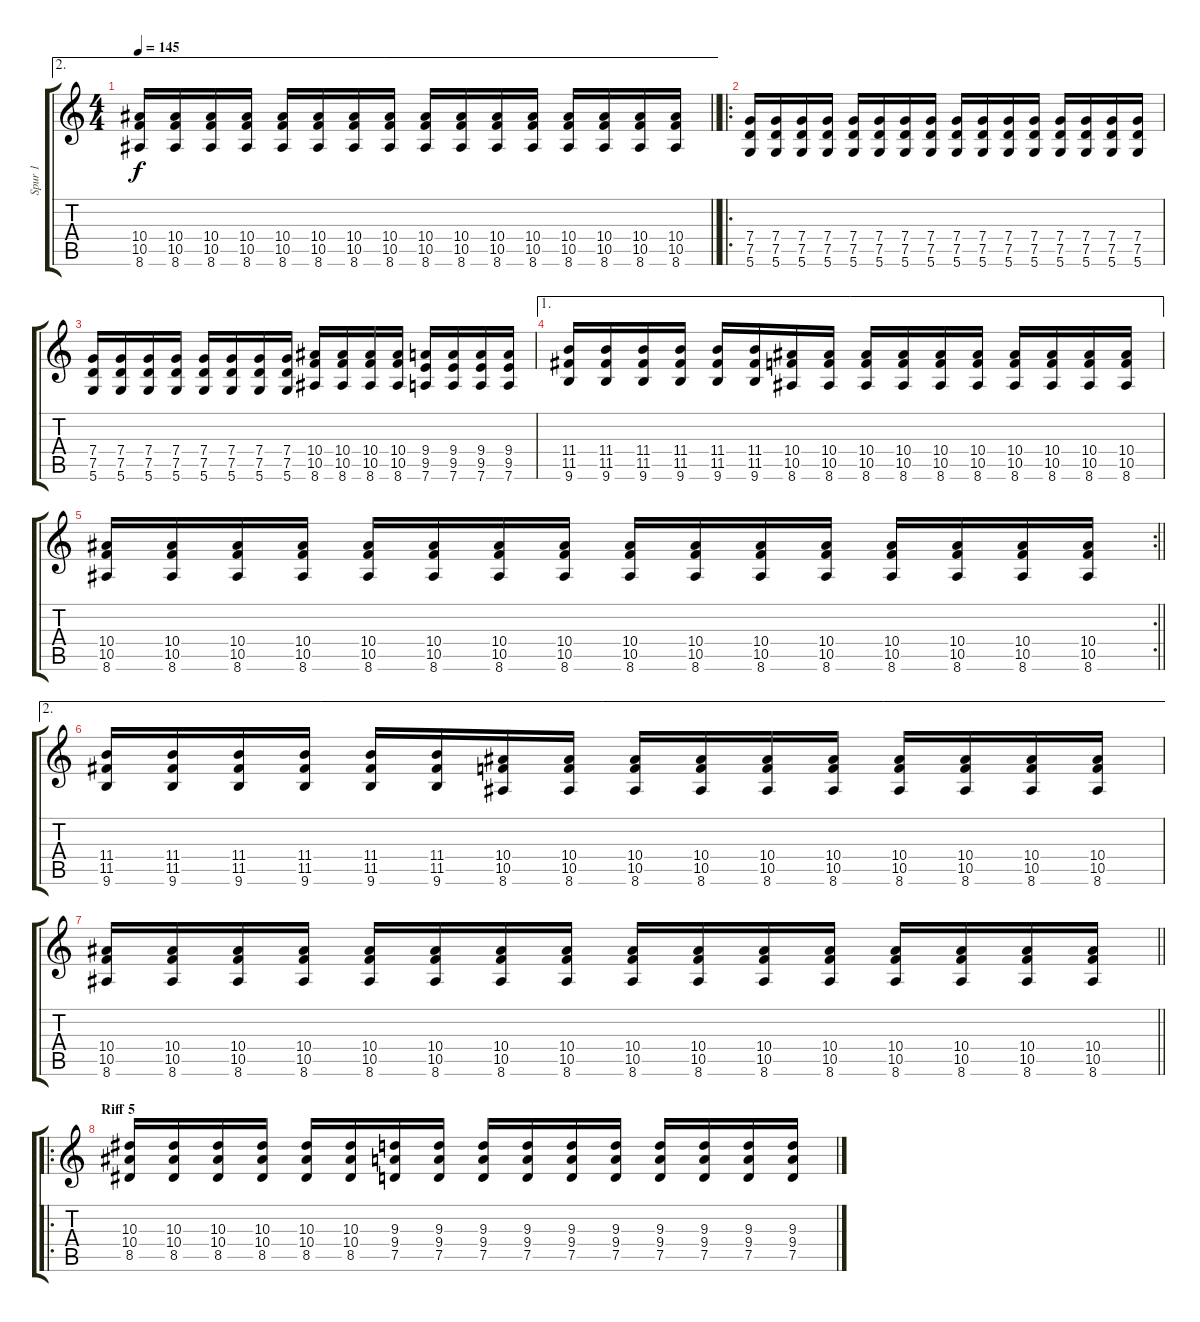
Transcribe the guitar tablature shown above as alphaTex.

\track ("Spur 1" "Spur 1") {instrument distortionguitar}
\staff {score tabs}
\tuning (D4 A3 F3 C3 G2 D2) {hide}
\ae 2
\ts (4 4)
\tempo 145
\clef g2
\barLineRight lightlight
\ks c
(10.4 10.5 8.6).16{dy f} (10.4 10.5 8.6).16 (10.4 10.5 8.6).16 (10.4 10.5 8.6).16 (10.4 10.5 8.6).16 (10.4 10.5 8.6).16 (10.4 10.5 8.6).16 (10.4 10.5 8.6).16 (10.4 10.5 8.6).16 (10.4 10.5 8.6).16 (10.4 10.5 8.6).16 (10.4 10.5 8.6).16 (10.4 10.5 8.6).16 (10.4 10.5 8.6).16 (10.4 10.5 8.6).16 (10.4 10.5 8.6).16 |
\ro
(7.4 7.5 5.6).16 (7.4 7.5 5.6).16 (7.4 7.5 5.6).16 (7.4 7.5 5.6).16 (7.4 7.5 5.6).16 (7.4 7.5 5.6).16 (7.4 7.5 5.6).16 (7.4 7.5 5.6).16 (7.4 7.5 5.6).16 (7.4 7.5 5.6).16 (7.4 7.5 5.6).16 (7.4 7.5 5.6).16 (7.4 7.5 5.6).16 (7.4 7.5 5.6).16 (7.4 7.5 5.6).16 (7.4 7.5 5.6).16 |
(7.4 7.5 5.6).16 (7.4 7.5 5.6).16 (7.4 7.5 5.6).16 (7.4 7.5 5.6).16 (7.4 7.5 5.6).16 (7.4 7.5 5.6).16 (7.4 7.5 5.6).16 (7.4 7.5 5.6).16 (10.4 10.5 8.6).16 (10.4 10.5 8.6).16 (10.4 10.5 8.6).16 (10.4 10.5 8.6).16 (9.4 9.5 7.6).16 (9.4 9.5 7.6).16 (9.4 9.5 7.6).16 (9.4 9.5 7.6).16 |
\ae 1
(11.4 11.5 9.6).16 (11.4 11.5 9.6).16 (11.4 11.5 9.6).16 (11.4 11.5 9.6).16 (11.4 11.5 9.6).16 (11.4 11.5 9.6).16 (10.4 10.5 8.6).16 (10.4 10.5 8.6).16 (10.4 10.5 8.6).16 (10.4 10.5 8.6).16 (10.4 10.5 8.6).16 (10.4 10.5 8.6).16 (10.4 10.5 8.6).16 (10.4 10.5 8.6).16 (10.4 10.5 8.6).16 (10.4 10.5 8.6).16 |
\rc 2
\barLineRight lightlight
(10.4 10.5 8.6).16 (10.4 10.5 8.6).16 (10.4 10.5 8.6).16 (10.4 10.5 8.6).16 (10.4 10.5 8.6).16 (10.4 10.5 8.6).16 (10.4 10.5 8.6).16 (10.4 10.5 8.6).16 (10.4 10.5 8.6).16 (10.4 10.5 8.6).16 (10.4 10.5 8.6).16 (10.4 10.5 8.6).16 (10.4 10.5 8.6).16 (10.4 10.5 8.6).16 (10.4 10.5 8.6).16 (10.4 10.5 8.6).16 |
\ae 2
(11.4 11.5 9.6).16 (11.4 11.5 9.6).16 (11.4 11.5 9.6).16 (11.4 11.5 9.6).16 (11.4 11.5 9.6).16 (11.4 11.5 9.6).16 (10.4 10.5 8.6).16 (10.4 10.5 8.6).16 (10.4 10.5 8.6).16 (10.4 10.5 8.6).16 (10.4 10.5 8.6).16 (10.4 10.5 8.6).16 (10.4 10.5 8.6).16 (10.4 10.5 8.6).16 (10.4 10.5 8.6).16 (10.4 10.5 8.6).16 |
\barLineRight lightlight
(10.4 10.5 8.6).16 (10.4 10.5 8.6).16 (10.4 10.5 8.6).16 (10.4 10.5 8.6).16 (10.4 10.5 8.6).16 (10.4 10.5 8.6).16 (10.4 10.5 8.6).16 (10.4 10.5 8.6).16 (10.4 10.5 8.6).16 (10.4 10.5 8.6).16 (10.4 10.5 8.6).16 (10.4 10.5 8.6).16 (10.4 10.5 8.6).16 (10.4 10.5 8.6).16 (10.4 10.5 8.6).16 (10.4 10.5 8.6).16 |
\ro
\section ("" "Riff 5")
(10.3 10.4 8.5).16 (10.3 10.4 8.5).16 (10.3 10.4 8.5).16 (10.3 10.4 8.5).16 (10.3 10.4 8.5).16 (10.3 10.4 8.5).16 (9.3 9.4 7.5).16 (9.3 9.4 7.5).16 (9.3 9.4 7.5).16 (9.3 9.4 7.5).16 (9.3 9.4 7.5).16 (9.3 9.4 7.5).16 (9.3 9.4 7.5).16 (9.3 9.4 7.5).16 (9.3 9.4 7.5).16 (9.3 9.4 7.5).16
